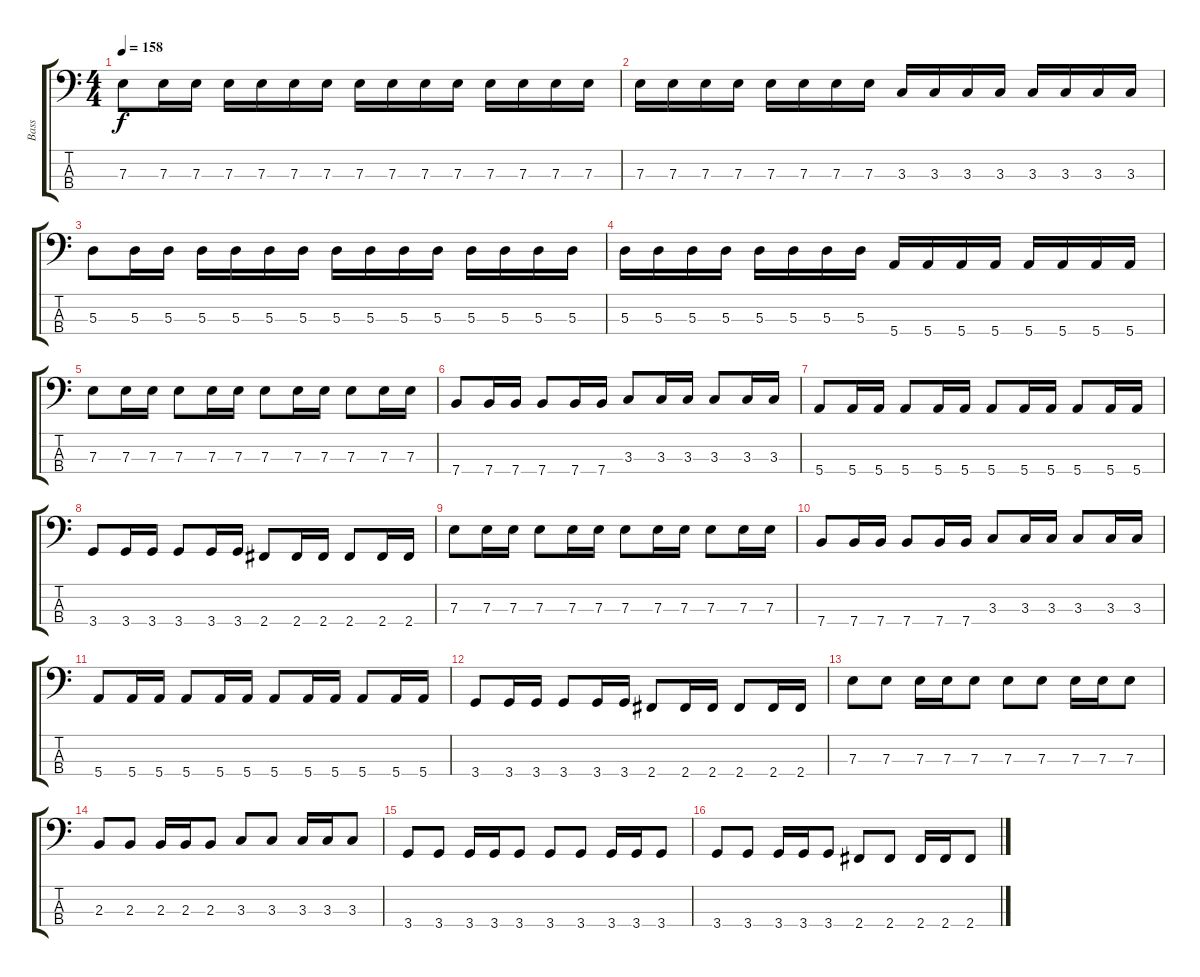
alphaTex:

\track ("Bass" "Bass") {instrument electricbassfinger}
\staff {score tabs}
\tuning (G2 D2 A1 E1) {hide}
\ts (4 4)
\tempo 158
\clef f4
\ks c
7.3.8{dy f} 7.3.16 7.3.16 7.3.16 7.3.16 7.3.16 7.3.16 7.3.16 7.3.16 7.3.16 7.3.16 7.3.16 7.3.16 7.3.16 7.3.16 |
7.3.16 7.3.16 7.3.16 7.3.16 7.3.16 7.3.16 7.3.16 7.3.16 3.3.16 3.3.16 3.3.16 3.3.16 3.3.16 3.3.16 3.3.16 3.3.16 |
5.3.8 5.3.16 5.3.16 5.3.16 5.3.16 5.3.16 5.3.16 5.3.16 5.3.16 5.3.16 5.3.16 5.3.16 5.3.16 5.3.16 5.3.16 |
5.3.16 5.3.16 5.3.16 5.3.16 5.3.16 5.3.16 5.3.16 5.3.16 5.4.16 5.4.16 5.4.16 5.4.16 5.4.16 5.4.16 5.4.16 5.4.16 |
7.3.8 7.3.16 7.3.16 7.3.8 7.3.16 7.3.16 7.3.8 7.3.16 7.3.16 7.3.8 7.3.16 7.3.16 |
7.4.8 7.4.16 7.4.16 7.4.8 7.4.16 7.4.16 3.3.8 3.3.16 3.3.16 3.3.8 3.3.16 3.3.16 |
5.4.8 5.4.16 5.4.16 5.4.8 5.4.16 5.4.16 5.4.8 5.4.16 5.4.16 5.4.8 5.4.16 5.4.16 |
3.4.8 3.4.16 3.4.16 3.4.8 3.4.16 3.4.16 2.4.8 2.4.16 2.4.16 2.4.8 2.4.16 2.4.16 |
7.3.8 7.3.16 7.3.16 7.3.8 7.3.16 7.3.16 7.3.8 7.3.16 7.3.16 7.3.8 7.3.16 7.3.16 |
7.4.8 7.4.16 7.4.16 7.4.8 7.4.16 7.4.16 3.3.8 3.3.16 3.3.16 3.3.8 3.3.16 3.3.16 |
5.4.8 5.4.16 5.4.16 5.4.8 5.4.16 5.4.16 5.4.8 5.4.16 5.4.16 5.4.8 5.4.16 5.4.16 |
3.4.8 3.4.16 3.4.16 3.4.8 3.4.16 3.4.16 2.4.8 2.4.16 2.4.16 2.4.8 2.4.16 2.4.16 |
7.3.8 7.3.8 7.3.16 7.3.16 7.3.8 7.3.8 7.3.8 7.3.16 7.3.16 7.3.8 |
2.3.8 2.3.8 2.3.16 2.3.16 2.3.8 3.3.8 3.3.8 3.3.16 3.3.16 3.3.8 |
3.4.8 3.4.8 3.4.16 3.4.16 3.4.8 3.4.8 3.4.8 3.4.16 3.4.16 3.4.8 |
3.4.8 3.4.8 3.4.16 3.4.16 3.4.8 2.4.8 2.4.8 2.4.16 2.4.16 2.4.8
